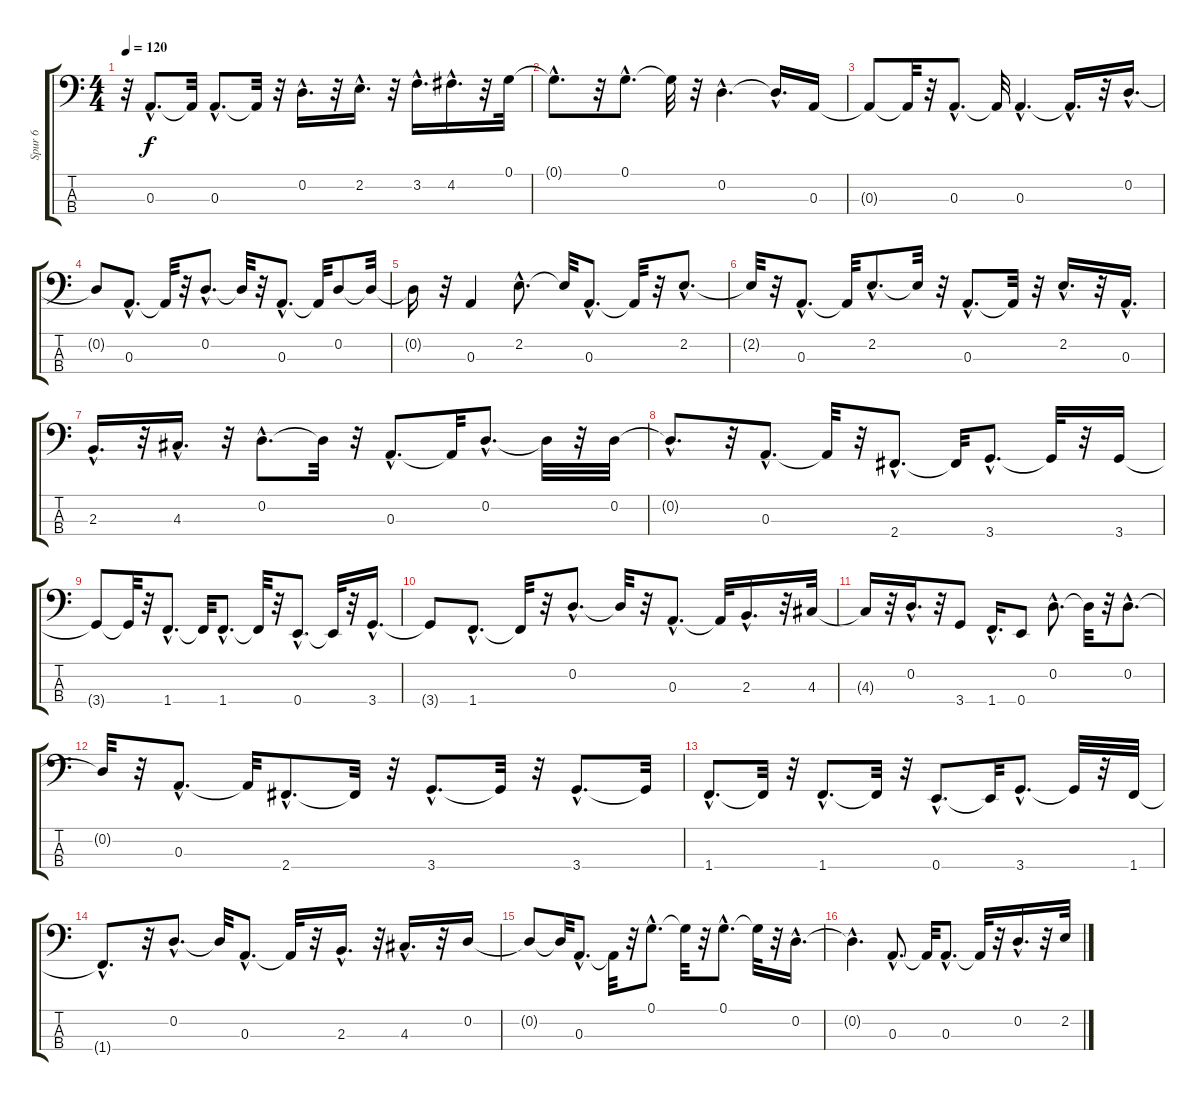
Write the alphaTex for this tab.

\track ("Spur 6" "Spur 6") {instrument electricbassfinger}
\staff {score tabs}
\tuning (G2 D2 A1 E1) {hide}
\ts (4 4)
\tempo 120
\clef f4
\ks c
r.32{dy f} 0.3{hac}.8{d} 0.3{t}.32 0.3{hac}.8{d} 0.3{t}.32 r.32 0.2{hac}.16{d} r.32 2.2{hac}.16{d} r.32 3.2{hac}.16{d} 4.2{hac}.16{d} r.32 0.1.32 |
0.1{hac t}.8{d} r.32 0.1{hac}.8{d} 0.1{t}.32 r.32 0.2{hac}.4{d} 0.2{hac t}.16{d} 0.3.16 |
0.3{t}.8 0.3{t}.32 r.32 0.3{hac}.8{d} 0.3{t}.32 0.3{hac}.4{d} 0.3{hac t}.16{d} r.32 0.2{hac}.16{d} |
0.2{t}.8 0.3{hac}.8{d} 0.3{t}.32 r.32 0.2{hac}.8{d} 0.2{t}.32 r.32 0.3{hac}.8{d} 0.3{t}.32 0.2.8 0.2{t}.32 |
0.2{t}.16 r.32 0.3.4 2.2{hac}.8{d} 2.2{t}.32 0.3{hac}.8{d} 0.3{t}.32 r.32 2.2{hac}.8{d} |
2.2{t}.32 r.32 0.3{hac}.8{d} 0.3{t}.32 2.2{hac}.8{d} 2.2{t}.32 r.32 0.3{hac}.8{d} 0.3{t}.32 r.32 2.2{hac}.16{d} r.32 0.3{hac}.16{d} |
2.3{hac}.16{d} r.32 4.3{hac}.16{d} r.32 0.2{hac}.8{d} 0.2{t}.32 r.32 0.3{hac}.8{d} 0.3{t}.32 0.2{hac}.8{d} 0.2{t}.32 r.32 0.2.32 |
0.2{hac t}.8{d} r.32 0.3{hac}.8{d} 0.3{t}.32 r.32 2.4{hac}.8{d} 2.4{t}.32 3.4{hac}.8{d} 3.4{t}.32 r.32 3.4.16 |
3.4{t}.8 3.4{t}.32 r.32 1.4{hac}.8{d} 1.4{t}.32 1.4{hac}.8{d} 1.4{t}.32 r.32 0.4{hac}.8{d} 0.4{t}.32 r.32 3.4{hac}.16{d} |
3.4{t}.8 1.4{hac}.8{d} 1.4{t}.32 r.32 0.2{hac}.8{d} 0.2{t}.32 r.32 0.3{hac}.8{d} 0.3{t}.32 2.3{hac}.16{d} r.32 4.3.32 |
4.3{t}.16 r.32 0.2{hac}.16{d} r.32 3.4.8 1.4{hac}.16{d} 0.4.8 0.2{hac}.8{d} 0.2{t}.32 r.32 0.2{hac}.8{d} |
0.2{t}.32 r.32 0.3{hac}.8{d} 0.3{t}.32 2.4{hac}.8{d} 2.4{t}.32 r.32 3.4{hac}.8{d} 3.4{t}.32 r.32 3.4{hac}.8{d} 3.4{t}.32 |
1.4{hac}.8{d} 1.4{t}.32 r.32 1.4{hac}.8{d} 1.4{t}.32 r.32 0.4{hac}.8{d} 0.4{t}.32 3.4{hac}.8{d} 3.4{t}.32 r.32 1.4.32 |
1.4{hac t}.8{d} r.32 0.2{hac}.8{d} 0.2{t}.32 0.3{hac}.8{d} 0.3{t}.32 r.32 2.3{hac}.16{d} r.32 4.3{hac}.16{d} r.32 0.2.16 |
0.2{t}.8 0.2{t}.32 0.3{hac}.8{d} 0.3{t}.32 r.32 0.1{hac}.8{d} 0.1{t}.32 r.32 0.1{hac}.8{d} 0.1{t}.32 r.32 0.2{hac}.16{d} |
0.2{hac t}.4{d} 0.3{hac}.8{d} 0.3{t}.32 0.3{hac}.8{d} 0.3{t}.32 r.32 0.2{hac}.16{d} r.32 2.2.32
